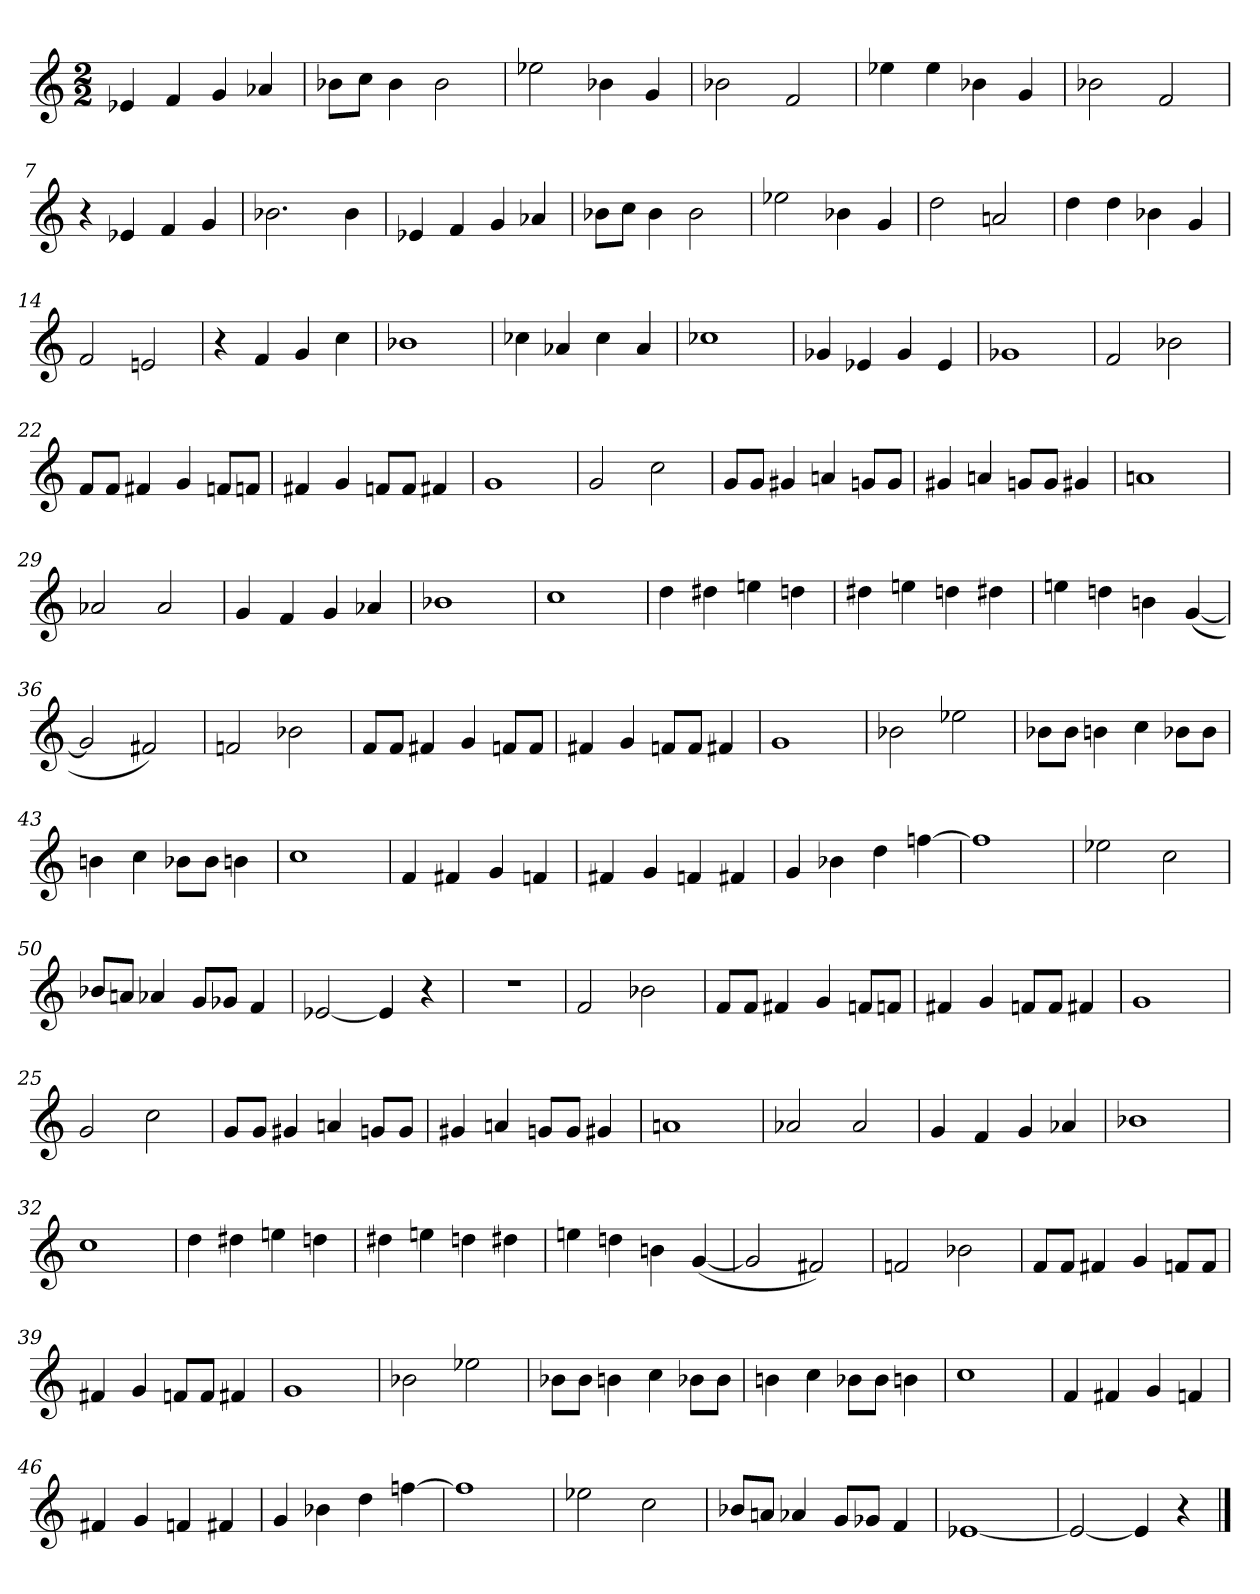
**kern
*part1
*staff1
*M2/2
=1
4e-X
4f
4g
4a-X
=2
8b-XL
8ccJ
4b-
2b-
=3
2ee-X
4b-X
4g
=4
2b-X
2f
=5
4ee-X
4ee-
4b-X
4g
=6
2b-X
2f
=7
4r
4e-X
4f
4g
=8
2.b-X
4b-
=9
4e-X
4f
4g
4a-X
=10
8b-XL
8ccJ
4b-
2b-
=11
2ee-X
4b-X
4g
=12
2dd
2an
=13
4dd
4dd
4b-X
4g
=14
2f
2en
=15
4r
4f
4g
4cc
=16
1b-X
=17
4cc-X
4a-X
4cc-
4a-
=18
1cc-X
=19
4g-X
4e-X
4g-
4e-
=20
1g-X
=21
2f
2b-X
=22
8fL
8fJ
4f#X
4g
8fnL
8fnJ
=23
4f#X
4g
8fnL
8fJ
4f#X
=24
1g
=25
2g
2cc
=26
8gL
8gJ
4g#X
4an
8gnL
8gJ
=27
4g#X
4an
8gnL
8gJ
4g#X
=28
1an
=29
2a-X
2a-
=30
4g
4f
4g
4a-X
=31
1b-X
=32
1cc
=33
4dd
4dd#X
4een
4ddn
=34
4dd#X
4een
4ddn
4dd#X
=35
4een
4ddn
4bn
([4g
=36
2g]
2f#X)
=37
2fn
2b-X
=38
8fL
8fJ
4f#X
4g
8fnL
8fJ
=39
4f#X
4g
8fnL
8fJ
4f#X
=40
1g
=41
2b-X
2ee-X
=42
8b-XL
8b-J
4bn
4cc
8b-XL
8b-J
=43
4bn
4cc
8b-XL
8b-J
4bn
=44
1cc
=45
4f
4f#X
4g
4fn
=46
4f#X
4g
4fn
4f#X
=47
4g
4b-X
4dd
[4ffn
=48
1ff]
=49
2ee-X
2cc
=50
8b-XL
8anJ
4a-X
8gL
8g-XJ
4f
=51
[2e-X
4e-]
4r
=52
1r
=21
2f
2b-X
=22
8fL
8fJ
4f#X
4g
8fnL
8fnJ
=23
4f#X
4g
8fnL
8fJ
4f#X
=24
1g
=25
2g
2cc
=26
8gL
8gJ
4g#X
4an
8gnL
8gJ
=27
4g#X
4an
8gnL
8gJ
4g#X
=28
1an
=29
2a-X
2a-
=30
4g
4f
4g
4a-X
=31
1b-X
=32
1cc
=33
4dd
4dd#X
4een
4ddn
=34
4dd#X
4een
4ddn
4dd#X
=35
4een
4ddn
4bn
([4g
=36
2g]
2f#X)
=37
2fn
2b-X
=38
8fL
8fJ
4f#X
4g
8fnL
8fJ
=39
4f#X
4g
8fnL
8fJ
4f#X
=40
1g
=41
2b-X
2ee-X
=42
8b-XL
8b-J
4bn
4cc
8b-XL
8b-J
=43
4bn
4cc
8b-XL
8b-J
4bn
=44
1cc
=45
4f
4f#X
4g
4fn
=46
4f#X
4g
4fn
4f#X
=47
4g
4b-X
4dd
[4ffn
=48
1ff]
=49
2ee-X
2cc
=50
8b-XL
8anJ
4a-X
8gL
8g-XJ
4f
=51
[1e-X
=52
2e-_
4e-]
4r
==
*-
